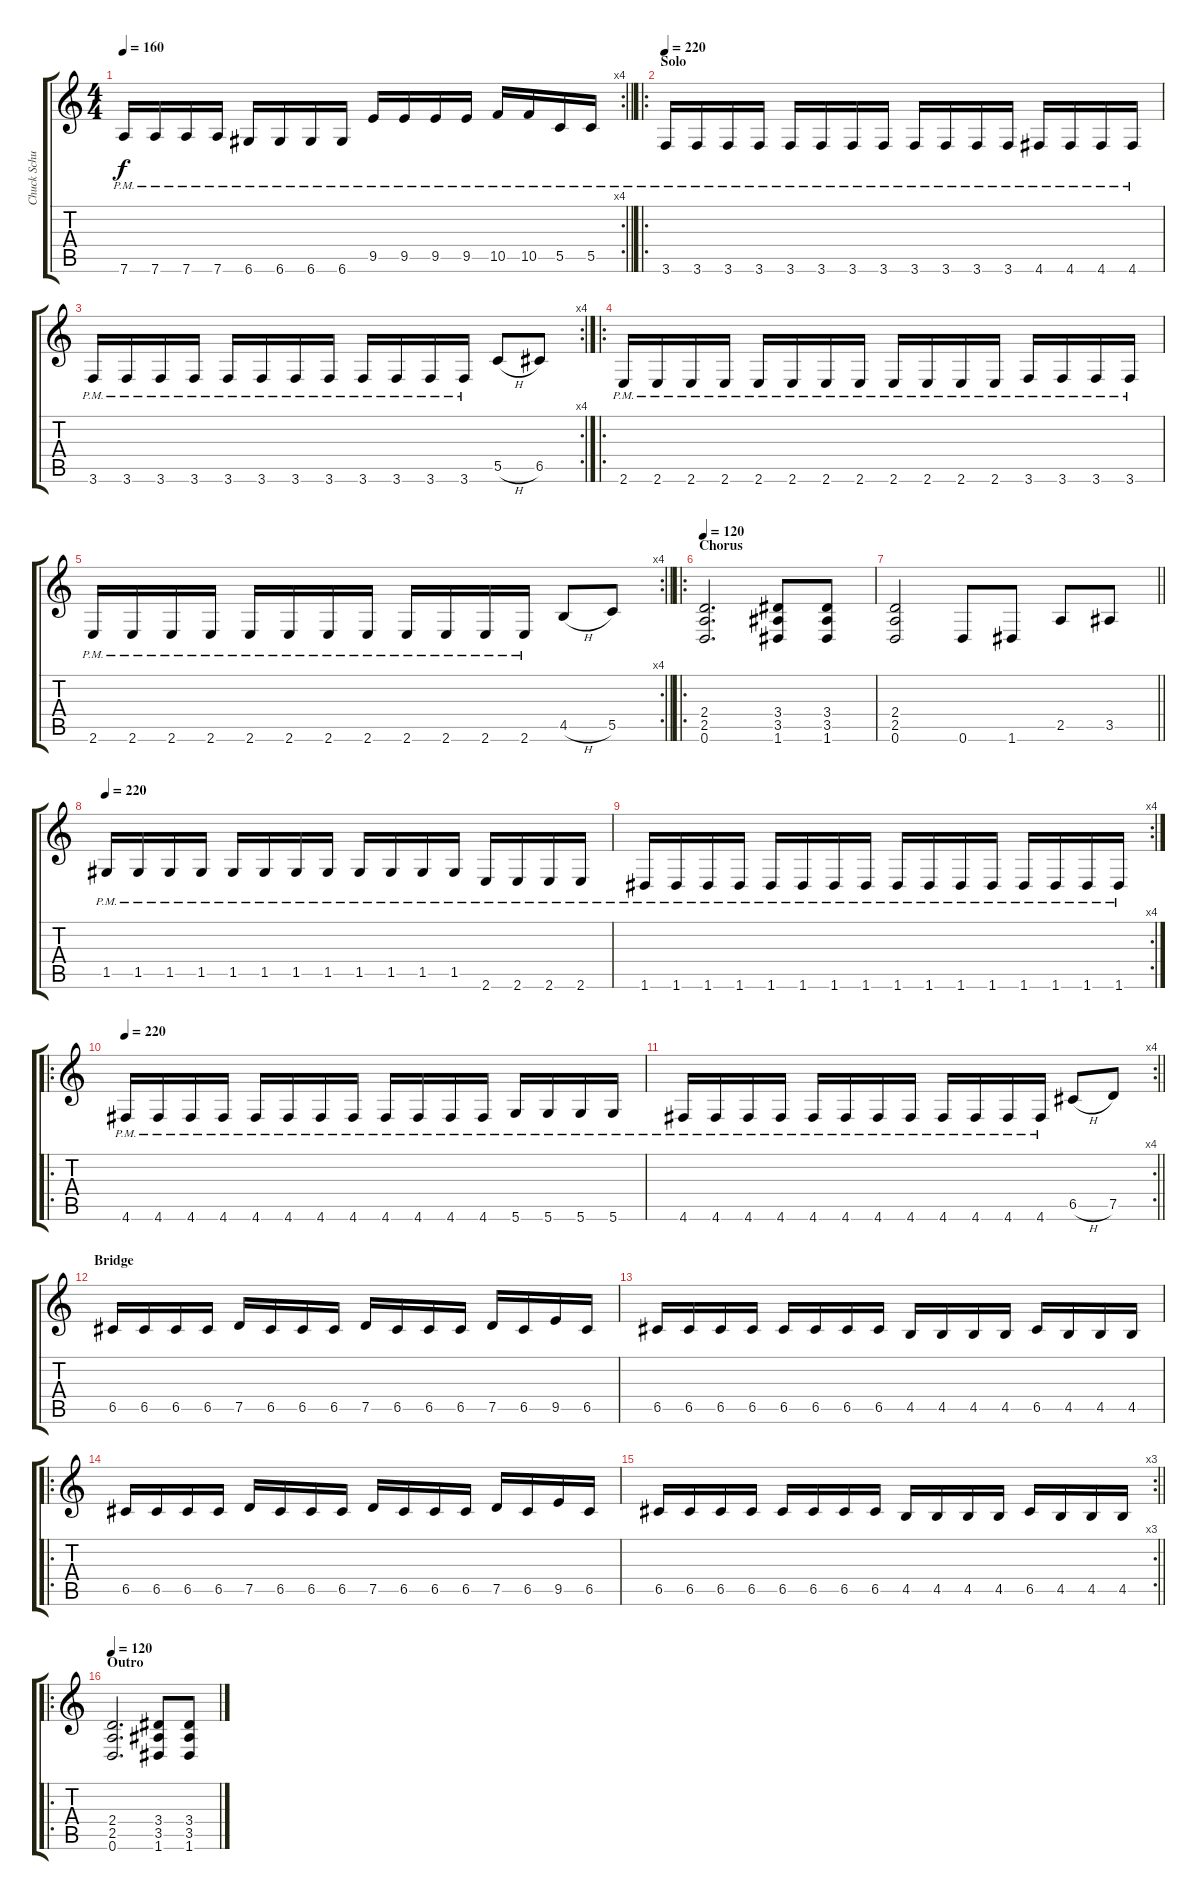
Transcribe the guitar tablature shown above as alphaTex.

\track ("Chuck Schuldiner" "Chuck Schu") {instrument distortionguitar}
\staff {score tabs}
\tuning (D4 A3 F3 C3 G2 D2) {hide}
\rc 4
\ts (4 4)
\tempo 160
\clef g2
\barLineRight lightlight
\ks c
7.6{pm}.16{dy f} 7.6{pm}.16 7.6{pm}.16 7.6{pm}.16 6.6{pm}.16 6.6{pm}.16 6.6{pm}.16 6.6{pm}.16 9.5{pm}.16 9.5{pm}.16 9.5{pm}.16 9.5{pm}.16 10.5{pm}.16 10.5{pm}.16 5.5{pm}.16 5.5{pm}.16 |
\ro
\section ("" "Solo")
\tempo 220
3.6{pm}.16 3.6{pm}.16 3.6{pm}.16 3.6{pm}.16 3.6{pm}.16 3.6{pm}.16 3.6{pm}.16 3.6{pm}.16 3.6{pm}.16 3.6{pm}.16 3.6{pm}.16 3.6{pm}.16 4.6{pm}.16 4.6{pm}.16 4.6{pm}.16 4.6{pm}.16 |
\rc 4
3.6{pm}.16 3.6{pm}.16 3.6{pm}.16 3.6{pm}.16 3.6{pm}.16 3.6{pm}.16 3.6{pm}.16 3.6{pm}.16 3.6{pm}.16 3.6{pm}.16 3.6{pm}.16 3.6{pm}.16 5.5{h}.8 6.5.8 |
\ro
2.6{pm}.16 2.6{pm}.16 2.6{pm}.16 2.6{pm}.16 2.6{pm}.16 2.6{pm}.16 2.6{pm}.16 2.6{pm}.16 2.6{pm}.16 2.6{pm}.16 2.6{pm}.16 2.6{pm}.16 3.6{pm}.16 3.6{pm}.16 3.6{pm}.16 3.6{pm}.16 |
\rc 4
\barLineRight lightlight
2.6{pm}.16 2.6{pm}.16 2.6{pm}.16 2.6{pm}.16 2.6{pm}.16 2.6{pm}.16 2.6{pm}.16 2.6{pm}.16 2.6{pm}.16 2.6{pm}.16 2.6{pm}.16 2.6{pm}.16 4.5{h}.8 5.5.8 |
\ro
\section ("" "Chorus")
\tempo 120
(2.4 2.5 0.6).2{d} (3.4 3.5 1.6).8 (3.4 3.5 1.6).8 |
\barLineRight lightlight
(2.4 2.5 0.6).2 0.6.8 1.6.8 2.5.8 3.5.8 |
\tempo 220
1.5{pm}.16 1.5{pm}.16 1.5{pm}.16 1.5{pm}.16 1.5{pm}.16 1.5{pm}.16 1.5{pm}.16 1.5{pm}.16 1.5{pm}.16 1.5{pm}.16 1.5{pm}.16 1.5{pm}.16 2.6{pm}.16 2.6{pm}.16 2.6{pm}.16 2.6{pm}.16 |
\rc 4
1.6{pm}.16 1.6{pm}.16 1.6{pm}.16 1.6{pm}.16 1.6{pm}.16 1.6{pm}.16 1.6{pm}.16 1.6{pm}.16 1.6{pm}.16 1.6{pm}.16 1.6{pm}.16 1.6{pm}.16 1.6{pm}.16 1.6{pm}.16 1.6{pm}.16 1.6{pm}.16 |
\ro
\tempo 220
4.6{pm}.16 4.6{pm}.16 4.6{pm}.16 4.6{pm}.16 4.6{pm}.16 4.6{pm}.16 4.6{pm}.16 4.6{pm}.16 4.6{pm}.16 4.6{pm}.16 4.6{pm}.16 4.6{pm}.16 5.6{pm}.16 5.6{pm}.16 5.6{pm}.16 5.6{pm}.16 |
\rc 4
\barLineRight lightlight
4.6{pm}.16 4.6{pm}.16 4.6{pm}.16 4.6{pm}.16 4.6{pm}.16 4.6{pm}.16 4.6{pm}.16 4.6{pm}.16 4.6{pm}.16 4.6{pm}.16 4.6{pm}.16 4.6{pm}.16 6.5{h}.8 7.5.8 |
\section ("" "Bridge")
6.5.16 6.5.16 6.5.16 6.5.16 7.5.16 6.5.16 6.5.16 6.5.16 7.5.16 6.5.16 6.5.16 6.5.16 7.5.16 6.5.16 9.5.16 6.5.16 |
6.5.16 6.5.16 6.5.16 6.5.16 6.5.16 6.5.16 6.5.16 6.5.16 4.5.16 4.5.16 4.5.16 4.5.16 6.5.16 4.5.16 4.5.16 4.5.16 |
\ro
6.5.16 6.5.16 6.5.16 6.5.16 7.5.16 6.5.16 6.5.16 6.5.16 7.5.16 6.5.16 6.5.16 6.5.16 7.5.16 6.5.16 9.5.16 6.5.16 |
\rc 3
\barLineRight lightlight
6.5.16 6.5.16 6.5.16 6.5.16 6.5.16 6.5.16 6.5.16 6.5.16 4.5.16 4.5.16 4.5.16 4.5.16 6.5.16 4.5.16 4.5.16 4.5.16 |
\ro
\section ("" "Outro")
\tempo 120
(2.4 2.5 0.6).2{d} (3.4 3.5 1.6).8 (3.4 3.5 1.6).8
